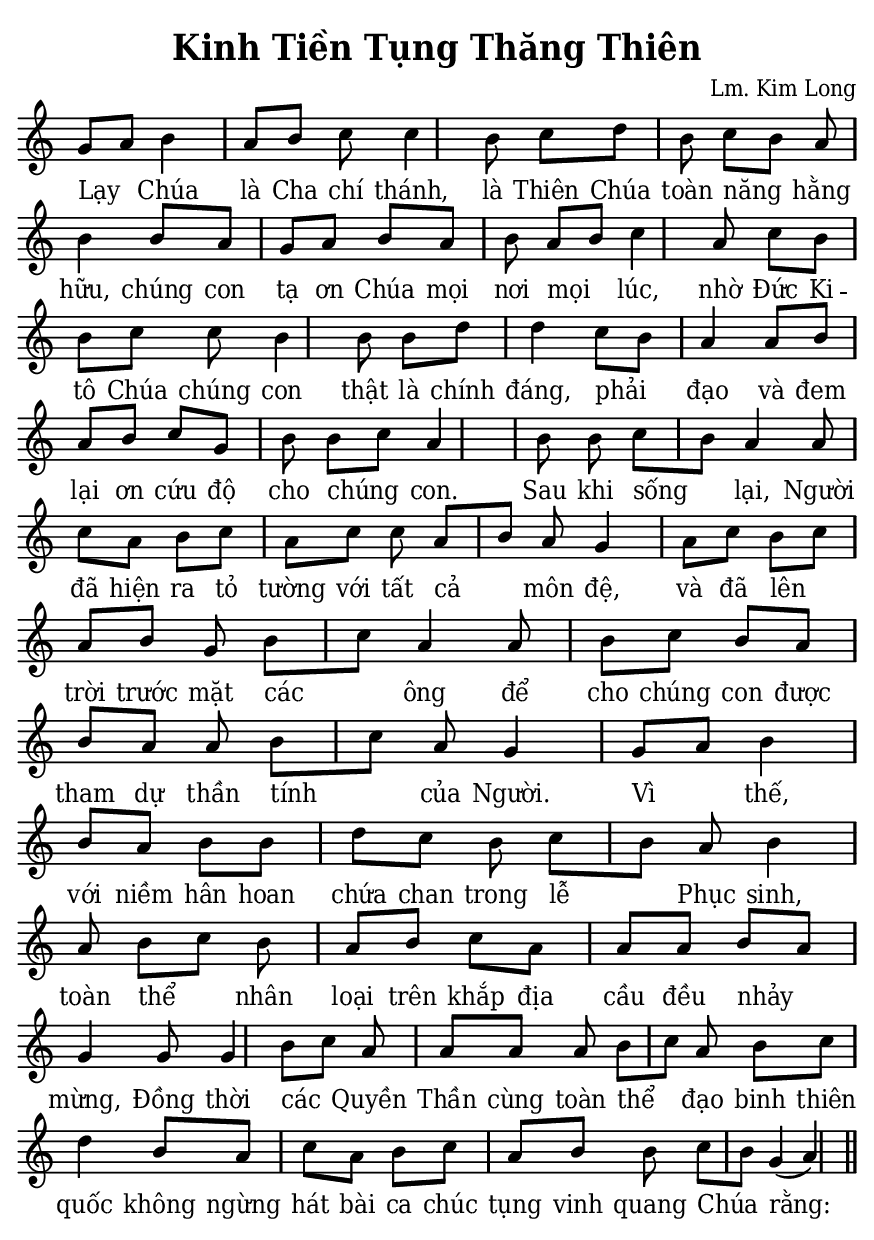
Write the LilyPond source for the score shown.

% Cài đặt chung\
\version "2.22.1"
\include "english.ly"
\include "gregorian.ly"

\header {
  title = "Kinh Tiền Tụng Thăng Thiên"
  composer = "Lm. Kim Long"
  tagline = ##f
}

% Nhạc phiên khúc
nhacPhienKhucSop = \relative c'' {
  g8 \hide ([a]) b4 a8 b c c4 b8 c d b c \hide ([b]) a b4
  b8 a g a b a b a \hide ([b]) c4 a8 c b b c c b4
  b8 b d d4 c8 \hide ([b]) a4 a8 b a b c g b b \hide ([c]) a4 \bar "|"
  b8 b c \hide ([b]) a4 a8 c a b c a c c a \hide ([b]) a g4
  a8 c b \hide ([c]) a b g b \hide ([c]) a4 a8 b c b
  a b a a b \hide ([c]) a g4 \bar "|"
  g8 \hide ([a]) b4 b8 a b b
  d c b c \hide ([b]) a b4 a8 b \hide ([c]) b a b c a a
  a b \hide ([a]) g4 g8 g4 b8 \hide ([c]) a a a a b \hide ([c]) a b c
  d4 b8 a c a b c a b b c \hide ([b]) g4 (a) \bar "||"
}

% Lời phiên khúc
loiPhienKhucSop = \lyrics {
  Lạy Chúa là Cha chí thánh, là Thiên Chúa toàn năng hằng hữu,
  chúng con tạ ơn Chúa mọi nơi mọi lúc, nhờ Đức Ki -- tô Chúa chúng con
  thật là chính đáng, phải đạo và đem lại ơn cứu độ cho chúng con.
  Sau khi sống lại, Người đã hiện ra tỏ tường với tất cả môn đệ,
  và đã lên trời trước mặt các ông để cho chúng con được tham dự
  thần tính của Người.
  Vì thế, với niềm hân hoan chứa chan trong lễ Phục sinh,
  toàn thể nhân loại trên khắp địa cầu đều nhảy mừng,
  Đồng thời các Quyền Thần cùng toàn thể đạo binh thiên quốc
  không ngừng hát bài ca chúc tụng vinh quang Chúa rằng:
}

% Dàn trang
\paper {
  #(set-paper-size "a5")
  top-margin = 3\mm
  bottom-margin = 3\mm
  left-margin = 3\mm
  right-margin = 3\mm
  #(define fonts
	 (make-pango-font-tree "Deja Vu Serif Condensed"
	 		       "Deja Vu Serif Condensed"
			       "Deja Vu Serif Condensed"
			       (/ 20 20)))
  print-page-number = ##f
  page-count = 1
}

TongNhip = {
  \key c \major \time 2/4
  \set Timing.beamExceptions = #'()
  \set Timing.baseMoment = #(ly:make-moment 1/4)
}

\score {
  \new ChoirStaff <<
    \new Staff \with {
      \remove "Time_signature_engraver"
    }
    <<
      \new Voice = "beSop" {
        \clef treble \TongNhip \nhacPhienKhucSop
      }
      \new Lyrics \lyricsto beSop \loiPhienKhucSop
    >>
  >>
  \layout {
    \override Staff.TimeSignature.transparent = ##t
    \override Lyrics.LyricSpace.minimum-distance = #1
    \override Score.BarNumber.break-visibility = ##(#f #f #f)
    \override Score.SpacingSpanner.uniform-stretching = ##t
    \override Score.SpacingSpanner.packed-spacing = ##f
    \set Score.defaultBarType = ""
    \set Score.barAlways = ##t
    ragged-last = ##f
  } 
}
